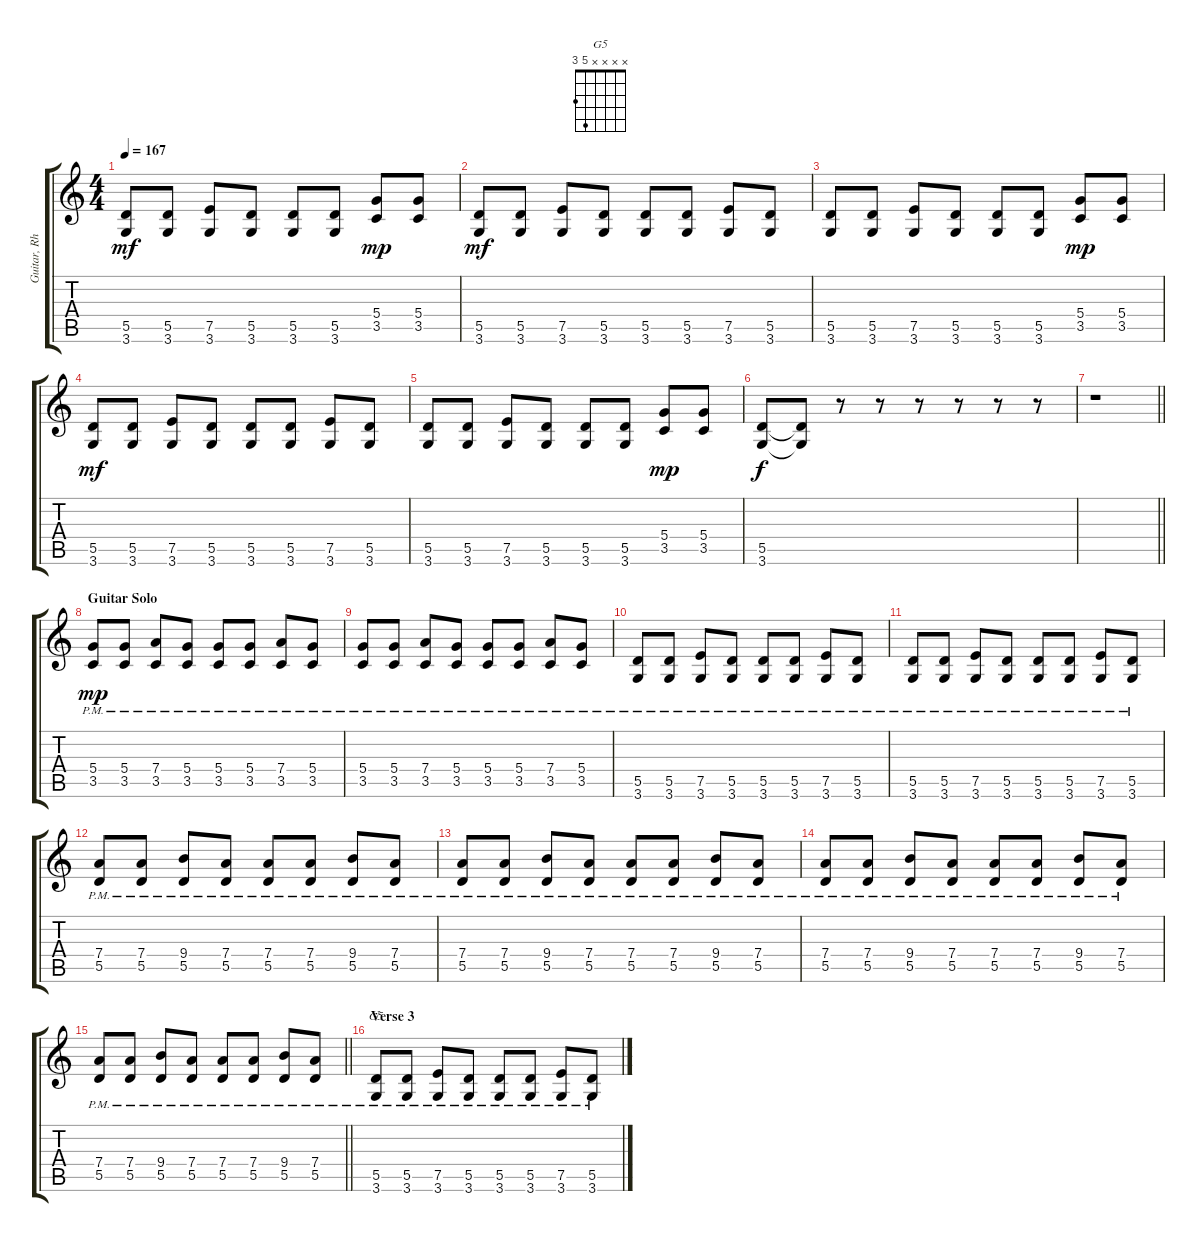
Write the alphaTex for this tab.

\track ("Guitar, Rhythm" "Guitar, Rh") {instrument overdrivenguitar}
\staff {score tabs}
\tuning (E4 B3 G3 D3 A2 E2) {hide}
\chord ("G5" x x x x 5 3)
\ts (4 4)
\tempo 167
\clef g2
\ks aminor
(5.5 3.6).8{dy mf} (5.5 3.6).8 (7.5 3.6).8 (5.5 3.6).8 (5.5 3.6).8 (5.5 3.6).8 (5.4 3.5).8{dy mp} (5.4 3.5).8 |
(5.5 3.6).8{dy mf} (5.5 3.6).8 (7.5 3.6).8 (5.5 3.6).8 (5.5 3.6).8 (5.5 3.6).8 (7.5 3.6).8 (5.5 3.6).8 |
(5.5 3.6).8 (5.5 3.6).8 (7.5 3.6).8 (5.5 3.6).8 (5.5 3.6).8 (5.5 3.6).8 (5.4 3.5).8{dy mp} (5.4 3.5).8 |
(5.5 3.6).8{dy mf} (5.5 3.6).8 (7.5 3.6).8 (5.5 3.6).8 (5.5 3.6).8 (5.5 3.6).8 (7.5 3.6).8 (5.5 3.6).8 |
(5.5 3.6).8 (5.5 3.6).8 (7.5 3.6).8 (5.5 3.6).8 (5.5 3.6).8 (5.5 3.6).8 (5.4 3.5).8{dy mp} (5.4 3.5).8 |
(5.5 3.6).8{dy f} (5.5{t} 3.6{t}).8 r.8 r.8 r.8 r.8 r.8 r.8 |
\barLineRight lightlight
r.1 |
\section ("" "Guitar Solo")
(5.4{pm} 3.5{pm}).8{dy mp} (5.4{pm} 3.5{pm}).8 (7.4{pm} 3.5{pm}).8 (5.4{pm} 3.5{pm}).8 (5.4{pm} 3.5{pm}).8 (5.4{pm} 3.5{pm}).8 (7.4{pm} 3.5{pm}).8 (5.4{pm} 3.5{pm}).8 |
(5.4{pm} 3.5{pm}).8 (5.4{pm} 3.5{pm}).8 (7.4{pm} 3.5{pm}).8 (5.4{pm} 3.5{pm}).8 (5.4{pm} 3.5{pm}).8 (5.4{pm} 3.5{pm}).8 (7.4{pm} 3.5{pm}).8 (5.4{pm} 3.5{pm}).8 |
(5.5{pm} 3.6{pm}).8 (5.5{pm} 3.6{pm}).8 (7.5{pm} 3.6{pm}).8 (5.5{pm} 3.6{pm}).8 (5.5{pm} 3.6{pm}).8 (5.5{pm} 3.6{pm}).8 (7.5{pm} 3.6{pm}).8 (5.5{pm} 3.6{pm}).8 |
(5.5{pm} 3.6{pm}).8 (5.5{pm} 3.6{pm}).8 (7.5{pm} 3.6{pm}).8 (5.5{pm} 3.6{pm}).8 (5.5{pm} 3.6{pm}).8 (5.5{pm} 3.6{pm}).8 (7.5{pm} 3.6{pm}).8 (5.5{pm} 3.6{pm}).8 |
(7.4{pm} 5.5{pm}).8 (7.4{pm} 5.5{pm}).8 (9.4{pm} 5.5{pm}).8 (7.4{pm} 5.5{pm}).8 (7.4{pm} 5.5{pm}).8 (7.4{pm} 5.5{pm}).8 (9.4{pm} 5.5{pm}).8 (7.4{pm} 5.5{pm}).8 |
(7.4{pm} 5.5{pm}).8 (7.4{pm} 5.5{pm}).8 (9.4{pm} 5.5{pm}).8 (7.4{pm} 5.5{pm}).8 (7.4{pm} 5.5{pm}).8 (7.4{pm} 5.5{pm}).8 (9.4{pm} 5.5{pm}).8 (7.4{pm} 5.5{pm}).8 |
(7.4{pm} 5.5{pm}).8 (7.4{pm} 5.5{pm}).8 (9.4{pm} 5.5{pm}).8 (7.4{pm} 5.5{pm}).8 (7.4{pm} 5.5{pm}).8 (7.4{pm} 5.5{pm}).8 (9.4{pm} 5.5{pm}).8 (7.4{pm} 5.5{pm}).8 |
\barLineRight lightlight
(7.4{pm} 5.5{pm}).8 (7.4{pm} 5.5{pm}).8 (9.4{pm} 5.5{pm}).8 (7.4{pm} 5.5{pm}).8 (7.4{pm} 5.5{pm}).8 (7.4{pm} 5.5{pm}).8 (9.4{pm} 5.5{pm}).8 (7.4{pm} 5.5{pm}).8 |
\section ("" "Verse 3")
(5.5{pm} 3.6{pm}).8{ch "G5"} (5.5{pm} 3.6{pm}).8 (7.5{pm} 3.6{pm}).8 (5.5{pm} 3.6{pm}).8 (5.5{pm} 3.6{pm}).8 (5.5{pm} 3.6{pm}).8 (7.5{pm} 3.6{pm}).8 (5.5{pm} 3.6{pm}).8
